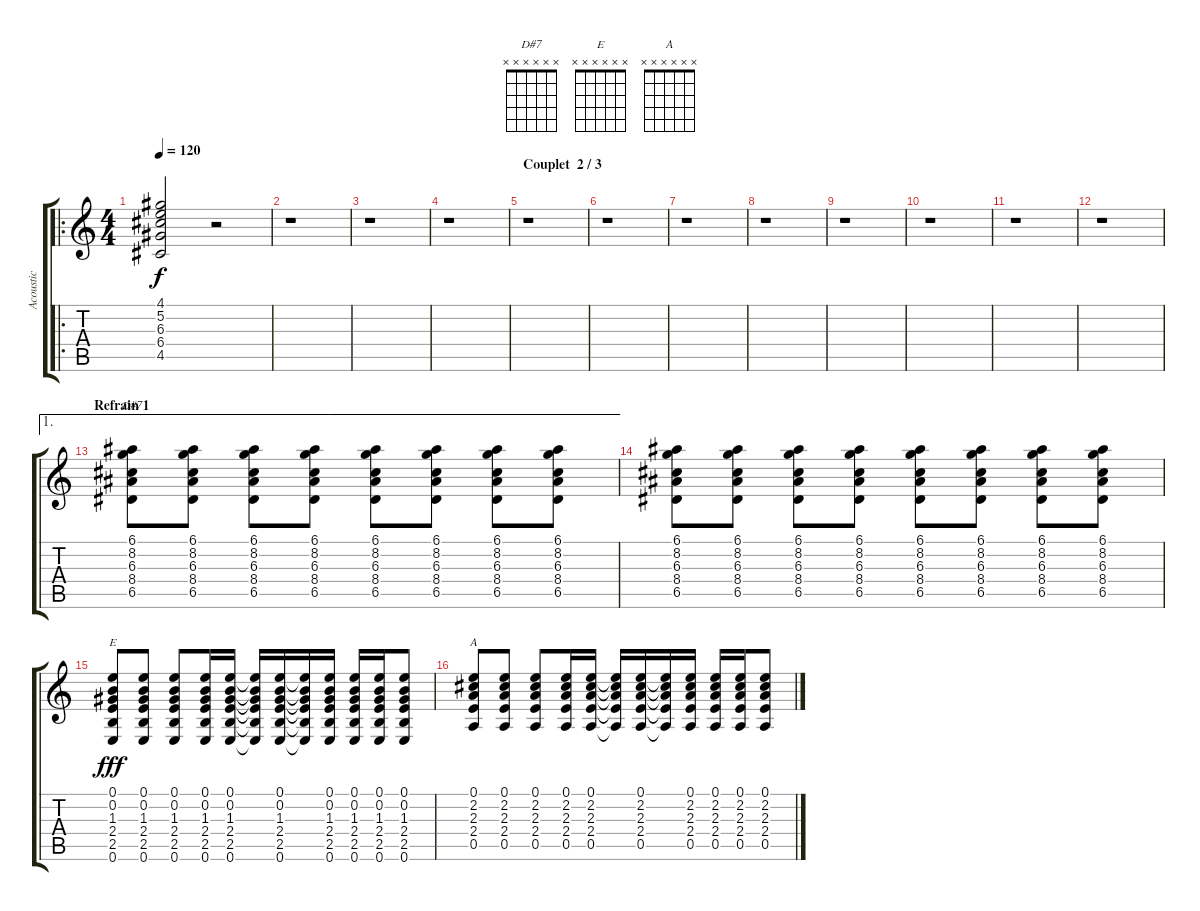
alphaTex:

\track ("Acoustic" "Acoustic") {instrument acousticguitarsteel}
\staff {score tabs}
\tuning (E4 B3 G3 D3 A2 E2) {hide}
\chord ("D#7" x x x x x x)
\chord ("E" x x x x x x)
\chord ("A" x x x x x x)
\ro
\ts (4 4)
\tempo 120
\clef g2
\ks c
(4.1 5.2 6.3 6.4 4.5).2{dy f} r.2 |
r.1 |
r.1 |
r.1 |
\section ("" "Couplet  2 / 3")
r.1 |
r.1 |
r.1 |
r.1 |
r.1 |
r.1 |
r.1 |
r.1 |
\ae 1
\section ("" "Refrain 1")
(6.1 8.2 6.3 8.4 6.5).8{ch "D#7"} (6.1 8.2 6.3 8.4 6.5).8 (6.1 8.2 6.3 8.4 6.5).8 (6.1 8.2 6.3 8.4 6.5).8 (6.1 8.2 6.3 8.4 6.5).8 (6.1 8.2 6.3 8.4 6.5).8 (6.1 8.2 6.3 8.4 6.5).8 (6.1 8.2 6.3 8.4 6.5).8 |
(6.1 8.2 6.3 8.4 6.5).8 (6.1 8.2 6.3 8.4 6.5).8 (6.1 8.2 6.3 8.4 6.5).8 (6.1 8.2 6.3 8.4 6.5).8 (6.1 8.2 6.3 8.4 6.5).8 (6.1 8.2 6.3 8.4 6.5).8 (6.1 8.2 6.3 8.4 6.5).8 (6.1 8.2 6.3 8.4 6.5).8 |
(0.1 0.2 1.3 2.4 2.5 0.6).8{ch "E" dy fff} (0.1 0.2 1.3 2.4 2.5 0.6).8 (0.1 0.2 1.3 2.4 2.5 0.6).8 (0.1 0.2 1.3 2.4 2.5 0.6).16 (0.1 0.2 1.3 2.4 2.5 0.6).16 (0.1{t} 0.2{t} 1.3{t} 2.4{t} 2.5{t} 0.6{t}).16 (0.1 0.2 1.3 2.4 2.5 0.6).16 (0.1{t} 0.2{t} 1.3{t} 2.4{t} 2.5{t} 0.6{t}).16 (0.1 0.2 1.3 2.4 2.5 0.6).16 (0.1 0.2 1.3 2.4 2.5 0.6).16 (0.1 0.2 1.3 2.4 2.5 0.6).16 (0.1 0.2 1.3 2.4 2.5 0.6).8 |
(0.1 2.2 2.3 2.4 0.5).8{ch "A"} (0.1 2.2 2.3 2.4 0.5).8 (0.1 2.2 2.3 2.4 0.5).8 (0.1 2.2 2.3 2.4 0.5).16 (0.1 2.2 2.3 2.4 0.5).16 (0.1{t} 2.2{t} 2.3{t} 2.4{t} 0.5{t}).16 (0.1 2.2 2.3 2.4 0.5).16 (0.1{t} 2.2{t} 2.3{t} 2.4{t} 0.5{t}).16 (0.1 2.2 2.3 2.4 0.5).16 (0.1 2.2 2.3 2.4 0.5).16 (0.1 2.2 2.3 2.4 0.5).16 (0.1 2.2 2.3 2.4 0.5).8
